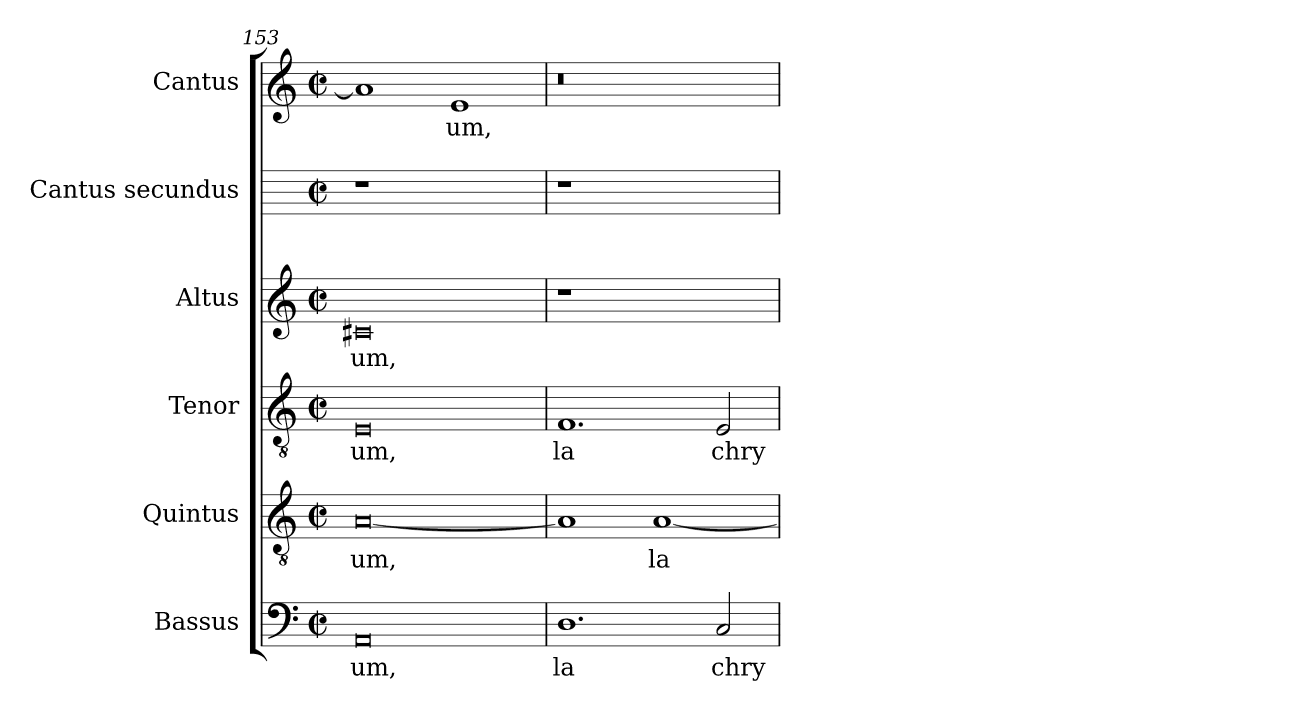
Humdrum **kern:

**kern	**text	**kern	**text	**kern	**text	**kern	**text	**kern	**kern	**text
*part6	*part6	*part5	*part5	*part4	*part4	*part3	*part3	*part2	*part1	*part1
*staff6	*staff6	*staff5	*staff5	*staff4	*staff4	*staff3	*staff3	*staff2	*staff1	*staff1
*I"Bassus	*	*I"Quintus	*	*I"Tenor	*	*I"Altus	*	*I"Cantus  secundus	*I"Cantus	*
*I'B	*	*I'Q	*	*I'T	*	*I'A	*	*	*I'C	*
*clefF4	*	*clefGv2	*	*clefGv2	*	*clefG2	*	*	*clefG2	*
*k[]	*	*k[]	*	*k[]	*	*k[]	*	*k[]	*k[]	*
*C:	*	*C:	*	*C:	*	*C:	*	*C:	*C:	*
*M2/2	*	*M2/2	*	*M2/2	*	*M2/2	*	*M2/2	*M2/2	*
*met(c|)	*	*met(c|)	*	*met(c|)	*	*met(c|)	*	*met(c|)	*met(c|)	*
=153	=153	=153	=153	=153	=153	=153	=153	=153	=153	=153
!	!LO:LY:b:cj	!	!LO:LY:b:cj	!	!LO:LY:b:cj	!	!LO:LY:b:cj	!	!	!LO:LY:b:cj
0AA	um,	[<0A	-um,	0E	um,	0c#X	um,	1r	1a]	.
!	!	!	!	!	!	!	!	!	!	!LO:LY:b:cj
.	.	.	.	.	.	.	.	1ryy	1e	um,
=154	=154	=154	=154	=154	=154	=154	=154	=154	=154	=154
!	!LO:LY:b:cj	!	!LO:LY:b:cj	!	!LO:LY:b:cj	!	!	!	!	!
1.D	la	1A]	.	1.F	la	1r	.	1r	0r	.
!	!	!	!LO:LY:b:cj	!	!	!	!	!	!	!
.	.	[<1A	la-	.	.	1ryy	.	1ryy	.	.
!	!LO:LY:b:cj	!	!	!	!LO:LY:b:cj	!	!	!	!	!
2C/	chry	.	.	2E/	chry	.	.	.	.	.
=	=	=	=	=	=	=	=	=	=	=
*-	*-	*-	*-	*-	*-	*-	*-	*-	*-	*-
